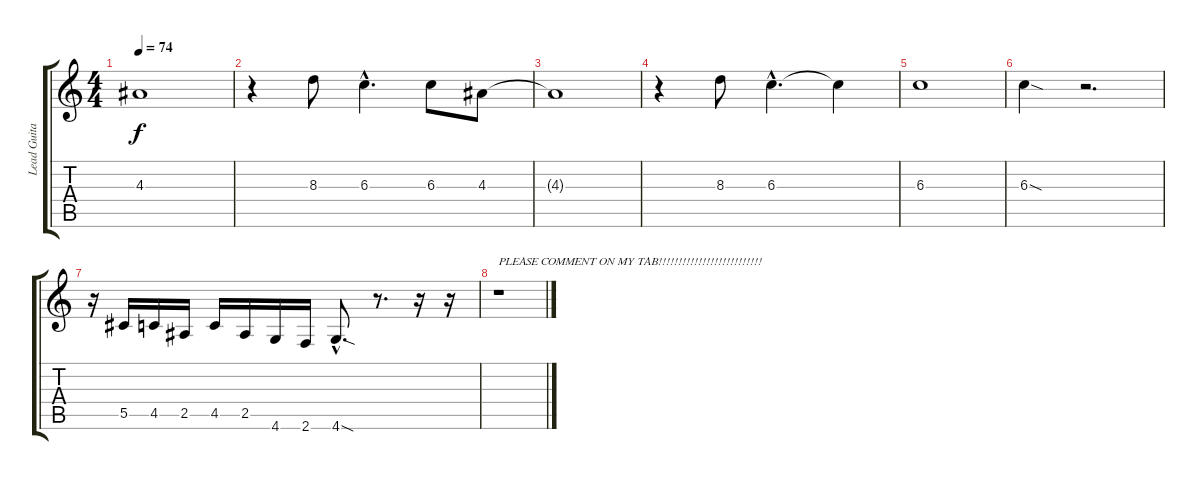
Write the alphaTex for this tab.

\track ("Lead Guitar" "Lead Guita") {instrument distortionguitar}
\staff {score tabs}
\tuning (Eb4 Bb3 Gb3 Db3 Ab2 Eb2) {hide}
\ts (4 4)
\tempo 74
\clef g2
\ks c
4.3{t}.1{dy f} |
r.4 8.3.8 6.3{hac}.4{d} 6.3.8 4.3.8 |
4.3{t}.1 |
r.4 8.3.8 6.3{hac}.4{d} 6.3{t}.4 |
6.3.1 |
6.3{sod}.4 r.2{d} |
r.16 5.5.16 4.5.16 2.5.16 4.5.16 2.5.16 4.6.16 2.6.16 4.6{sod hac}.8{d} r.8{d} r.16 r.16 |
r.1{txt "PLEASE COMMENT ON MY TAB!!!!!!!!!!!!!!!!!!!!!!!!!!"}
